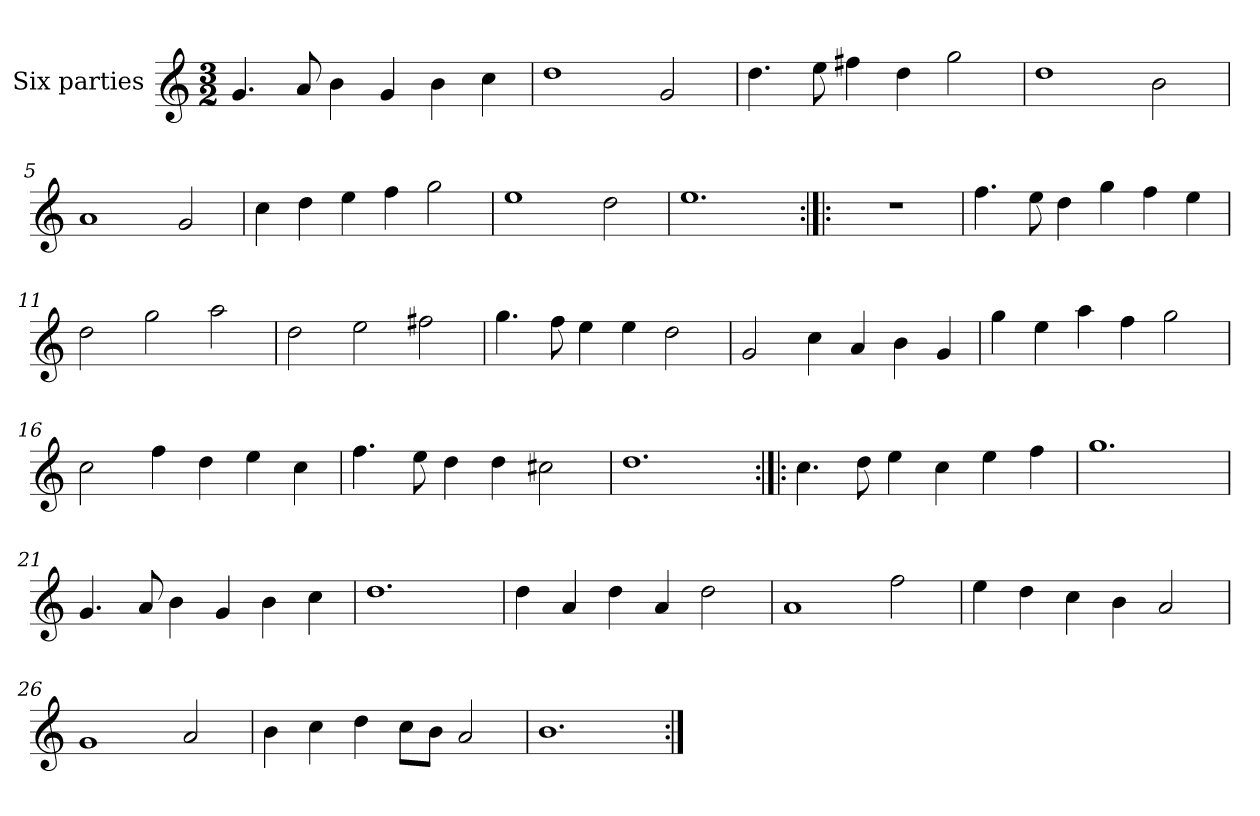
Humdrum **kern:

**kern
*part1
*staff1
*I"Six parties
*clefG2
*k[]
*M3/2
*MM180
=1
4.g/
8a/
4b\
4g/
4b\
4cc\
=2
1dd
2g/
=3
4.dd\
8ee\
4ff#X\
4dd\
2gg\
=4
1dd
2b\
=5
1a
2g/
=6
4cc\
4dd\
4ee\
4ff\
2gg\
=7
1ee
2dd\
=8
1.ee
=9:|!|:
1.r
=10
4.ff\
8ee\
4dd\
4gg\
4ff\
4ee\
=11
2dd\
2gg\
2aa\
=12
2dd\
2ee\
2ff#X\
=13
4.gg\
8ff\
4ee\
4ee\
2dd\
=14
2g/
4cc\
4a/
4b\
4g/
=15
4gg\
4ee\
4aa\
4ff\
2gg\
=16
2cc\
4ff\
4dd\
4ee\
4cc\
=17
4.ff\
8ee\
4dd\
4dd\
2cc#X\
=18
1.dd
=19:|!|:
4.cc\
8dd\
4ee\
4cc\
4ee\
4ff\
=20
1.gg
=21
4.g/
8a/
4b\
4g/
4b\
4cc\
=22
1.dd
=23
4dd\
4a/
4dd\
4a/
2dd\
=24
1a
2ff\
=25
4ee\
4dd\
4cc\
4b\
2a/
=26
1g
2a/
=27
4b\
4cc\
4dd\
8cc\L
8b\J
2a/
=28
1.b
=:|!
*-
